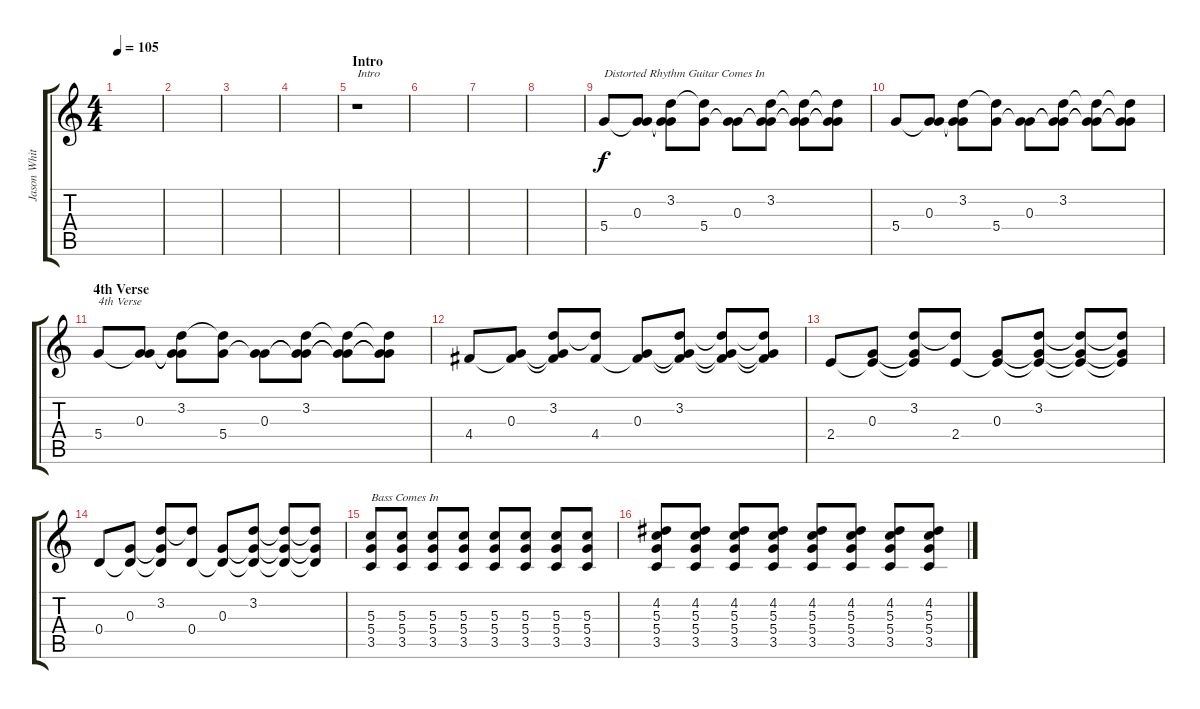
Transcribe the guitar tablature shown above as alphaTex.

\track ("Jason White (Rhythm)" "Jason Whit") {instrument distortionguitar}
\staff {score tabs}
\tuning (E4 B3 G3 D3 A2 E2) {hide}
\ts (4 4)
\tempo 105
\clef g2
\ks c
|
|
|
|
\section ("" "Intro")
r.1{txt "Intro"} |
|
|
|
5.4.8{txt "Distorted Rhythm Guitar Comes In"} (0.3 5.4{t}).8 (3.2 0.3{t} 5.4{t}).8 (3.2{t} 5.4).8 (0.3 5.4{t}).8 (3.2 0.3{t} 5.4{t}).8 (3.2{t} 0.3{t} 5.4{t}).8 (3.2{t} 0.3{t} 5.4{t}).8 |
5.4.8 (0.3 5.4{t}).8 (3.2 0.3{t} 5.4{t}).8 (3.2{t} 5.4).8 (0.3 5.4{t}).8 (3.2 0.3{t} 5.4{t}).8 (3.2{t} 0.3{t} 5.4{t}).8 (3.2{t} 0.3{t} 5.4{t}).8 |
\section ("" "4th Verse")
5.4.8{txt "4th Verse"} (0.3 5.4{t}).8 (3.2 0.3{t} 5.4{t}).8 (3.2{t} 5.4).8 (0.3 5.4{t}).8 (3.2 0.3{t} 5.4{t}).8 (3.2{t} 0.3{t} 5.4{t}).8 (3.2{t} 0.3{t} 5.4{t}).8 |
4.4.8 (0.3 4.4{t}).8 (3.2 0.3{t} 4.4{t}).8 (3.2{t} 4.4).8 (0.3 4.4{t}).8 (3.2 0.3{t} 4.4{t}).8 (3.2{t} 0.3{t} 4.4{t}).8 (3.2{t} 0.3{t} 4.4{t}).8 |
2.4.8 (0.3 2.4{t}).8 (3.2 0.3{t} 2.4{t}).8 (3.2{t} 2.4).8 (0.3 2.4{t}).8 (3.2 0.3{t} 2.4{t}).8 (3.2{t} 0.3{t} 2.4{t}).8 (3.2{t} 0.3{t} 2.4{t}).8 |
0.4.8 (0.3 0.4{t}).8 (3.2 0.3{t} 0.4{t}).8 (3.2{t} 0.4).8 (0.3 0.4{t}).8 (3.2 0.3{t} 0.4{t}).8 (3.2{t} 0.3{t} 0.4{t}).8 (3.2{t} 0.3{t} 0.4{t}).8 |
(5.3 5.4 3.5).8{txt "Bass Comes In"} (5.3 5.4 3.5).8 (5.3 5.4 3.5).8 (5.3 5.4 3.5).8 (5.3 5.4 3.5).8 (5.3 5.4 3.5).8 (5.3 5.4 3.5).8 (5.3 5.4 3.5).8 |
(4.2 5.3 5.4 3.5).8 (4.2 5.3 5.4 3.5).8 (4.2 5.3 5.4 3.5).8 (4.2 5.3 5.4 3.5).8 (4.2 5.3 5.4 3.5).8 (4.2 5.3 5.4 3.5).8 (4.2 5.3 5.4 3.5).8 (4.2 5.3 5.4 3.5).8
